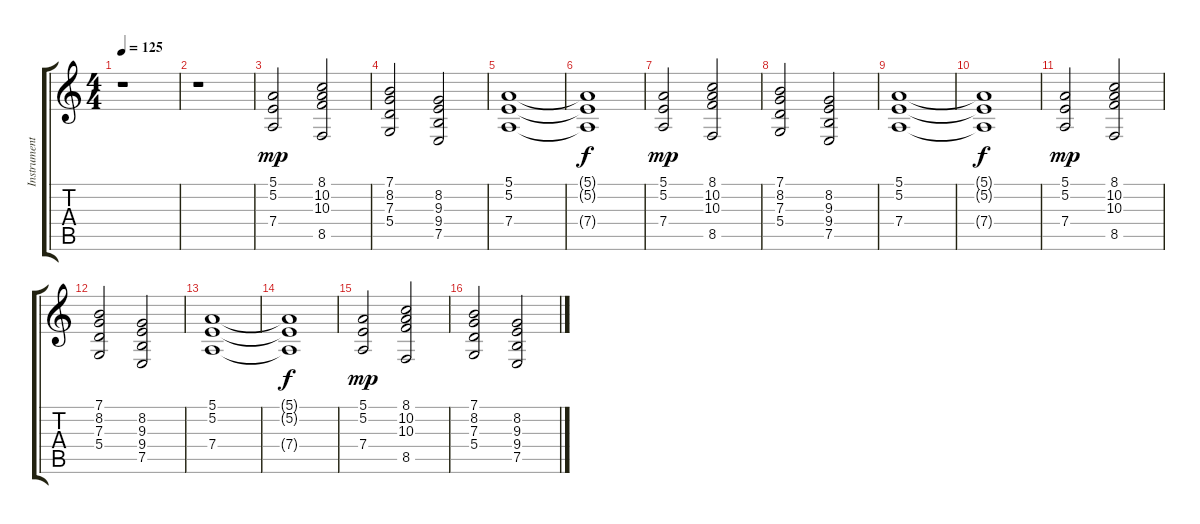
\track ("Instrument 1" "Instrument") {instrument shamisen}
\staff {score tabs}
\tuning (E4 B3 G3 D3 A2 E2) {hide}
\ts (4 4)
\tempo 125
\clef g2
\ks c
r.1{dy mp} |
r.1 |
(5.1 5.2 7.4).2 (8.1 10.2 10.3 8.5).2 |
(7.1 8.2 7.3 5.4).2 (8.2 9.3 9.4 7.5).2 |
(5.1 5.2 7.4).1 |
(5.1{t} 5.2{t} 7.4{t}).1{dy f} |
(5.1 5.2 7.4).2{dy mp} (8.1 10.2 10.3 8.5).2 |
(7.1 8.2 7.3 5.4).2 (8.2 9.3 9.4 7.5).2 |
(5.1 5.2 7.4).1 |
(5.1{t} 5.2{t} 7.4{t}).1{dy f} |
(5.1 5.2 7.4).2{dy mp} (8.1 10.2 10.3 8.5).2 |
(7.1 8.2 7.3 5.4).2 (8.2 9.3 9.4 7.5).2 |
(5.1 5.2 7.4).1 |
(5.1{t} 5.2{t} 7.4{t}).1{dy f} |
(5.1 5.2 7.4).2{dy mp} (8.1 10.2 10.3 8.5).2 |
(7.1 8.2 7.3 5.4).2 (8.2 9.3 9.4 7.5).2
